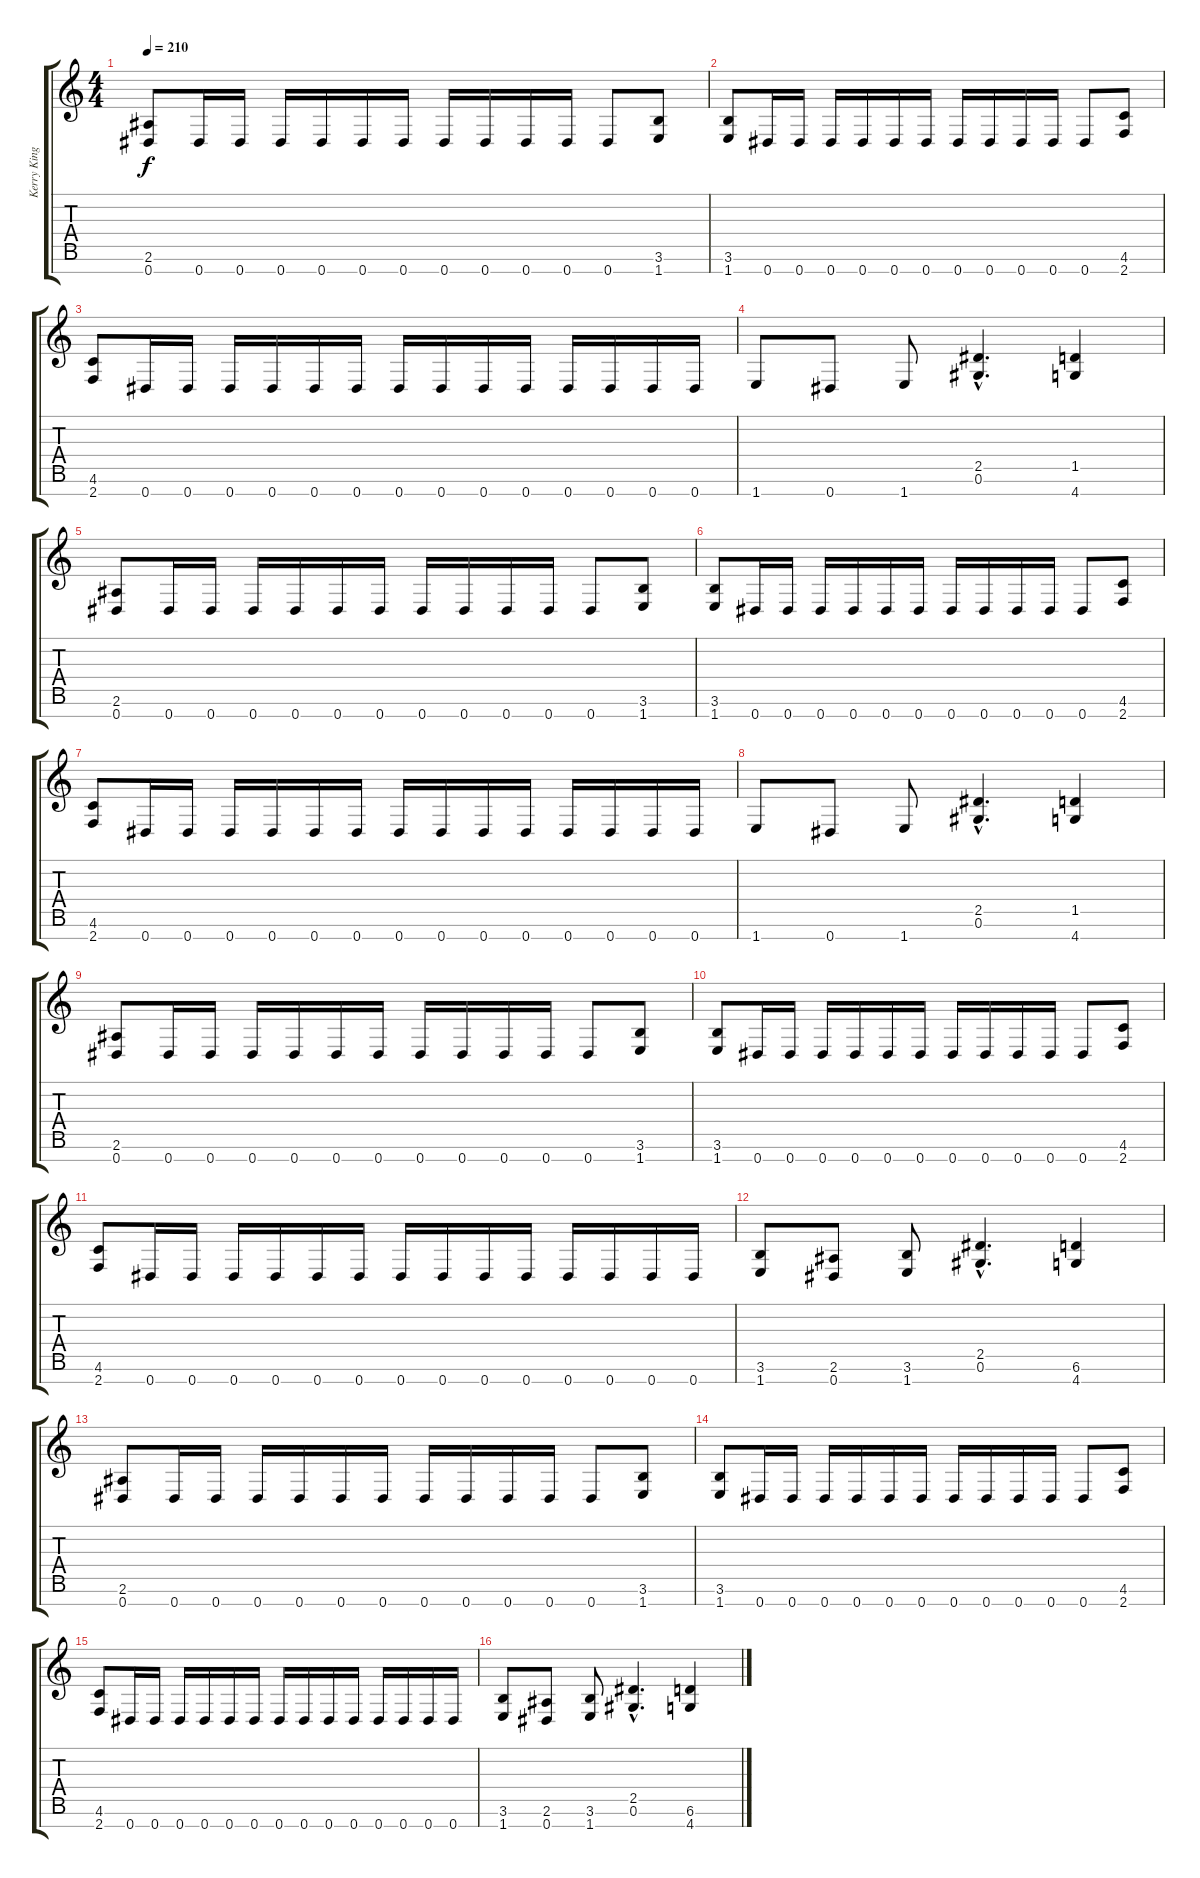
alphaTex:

\track ("Kerry King" "Kerry King") {instrument distortionguitar}
\staff {score tabs}
\tuning (Ab4 Eb4 B3 Gb3 Db3 Ab2 Eb2) {hide}
\ts (4 4)
\tempo 210
\clef g2
\ks c
(2.6 0.7).8{dy f instrument distortionguitar} 0.7.16 0.7.16 0.7.16 0.7.16 0.7.16 0.7.16 0.7.16 0.7.16 0.7.16 0.7.16 0.7.8 (3.6 1.7).8 |
(3.6 1.7).8 0.7.16 0.7.16 0.7.16 0.7.16 0.7.16 0.7.16 0.7.16 0.7.16 0.7.16 0.7.16 0.7.8 (4.6 2.7).8 |
(4.6 2.7).8 0.7.16 0.7.16 0.7.16 0.7.16 0.7.16 0.7.16 0.7.16 0.7.16 0.7.16 0.7.16 0.7.16 0.7.16 0.7.16 0.7.16 |
1.7.8 0.7.8 1.7.8 (2.5{hac} 0.6{hac}).4{d} (1.5 4.7).4 |
(2.6 0.7).8 0.7.16 0.7.16 0.7.16 0.7.16 0.7.16 0.7.16 0.7.16 0.7.16 0.7.16 0.7.16 0.7.8 (3.6 1.7).8 |
(3.6 1.7).8 0.7.16 0.7.16 0.7.16 0.7.16 0.7.16 0.7.16 0.7.16 0.7.16 0.7.16 0.7.16 0.7.8 (4.6 2.7).8 |
(4.6 2.7).8 0.7.16 0.7.16 0.7.16 0.7.16 0.7.16 0.7.16 0.7.16 0.7.16 0.7.16 0.7.16 0.7.16 0.7.16 0.7.16 0.7.16 |
1.7.8 0.7.8 1.7.8 (2.5{hac} 0.6{hac}).4{d} (1.5 4.7).4 |
(2.6 0.7).8 0.7.16 0.7.16 0.7.16 0.7.16 0.7.16 0.7.16 0.7.16 0.7.16 0.7.16 0.7.16 0.7.8 (3.6 1.7).8 |
(3.6 1.7).8 0.7.16 0.7.16 0.7.16 0.7.16 0.7.16 0.7.16 0.7.16 0.7.16 0.7.16 0.7.16 0.7.8 (4.6 2.7).8 |
(4.6 2.7).8 0.7.16 0.7.16 0.7.16 0.7.16 0.7.16 0.7.16 0.7.16 0.7.16 0.7.16 0.7.16 0.7.16 0.7.16 0.7.16 0.7.16 |
(3.6 1.7).8 (2.6 0.7).8 (3.6 1.7).8 (2.5{hac} 0.6{hac}).4{d} (6.6 4.7).4 |
(2.6 0.7).8 0.7.16 0.7.16 0.7.16 0.7.16 0.7.16 0.7.16 0.7.16 0.7.16 0.7.16 0.7.16 0.7.8 (3.6 1.7).8 |
(3.6 1.7).8 0.7.16 0.7.16 0.7.16 0.7.16 0.7.16 0.7.16 0.7.16 0.7.16 0.7.16 0.7.16 0.7.8 (4.6 2.7).8 |
(4.6 2.7).8 0.7.16 0.7.16 0.7.16 0.7.16 0.7.16 0.7.16 0.7.16 0.7.16 0.7.16 0.7.16 0.7.16 0.7.16 0.7.16 0.7.16 |
(3.6 1.7).8 (2.6 0.7).8 (3.6 1.7).8 (2.5{hac} 0.6{hac}).4{d} (6.6 4.7).4
